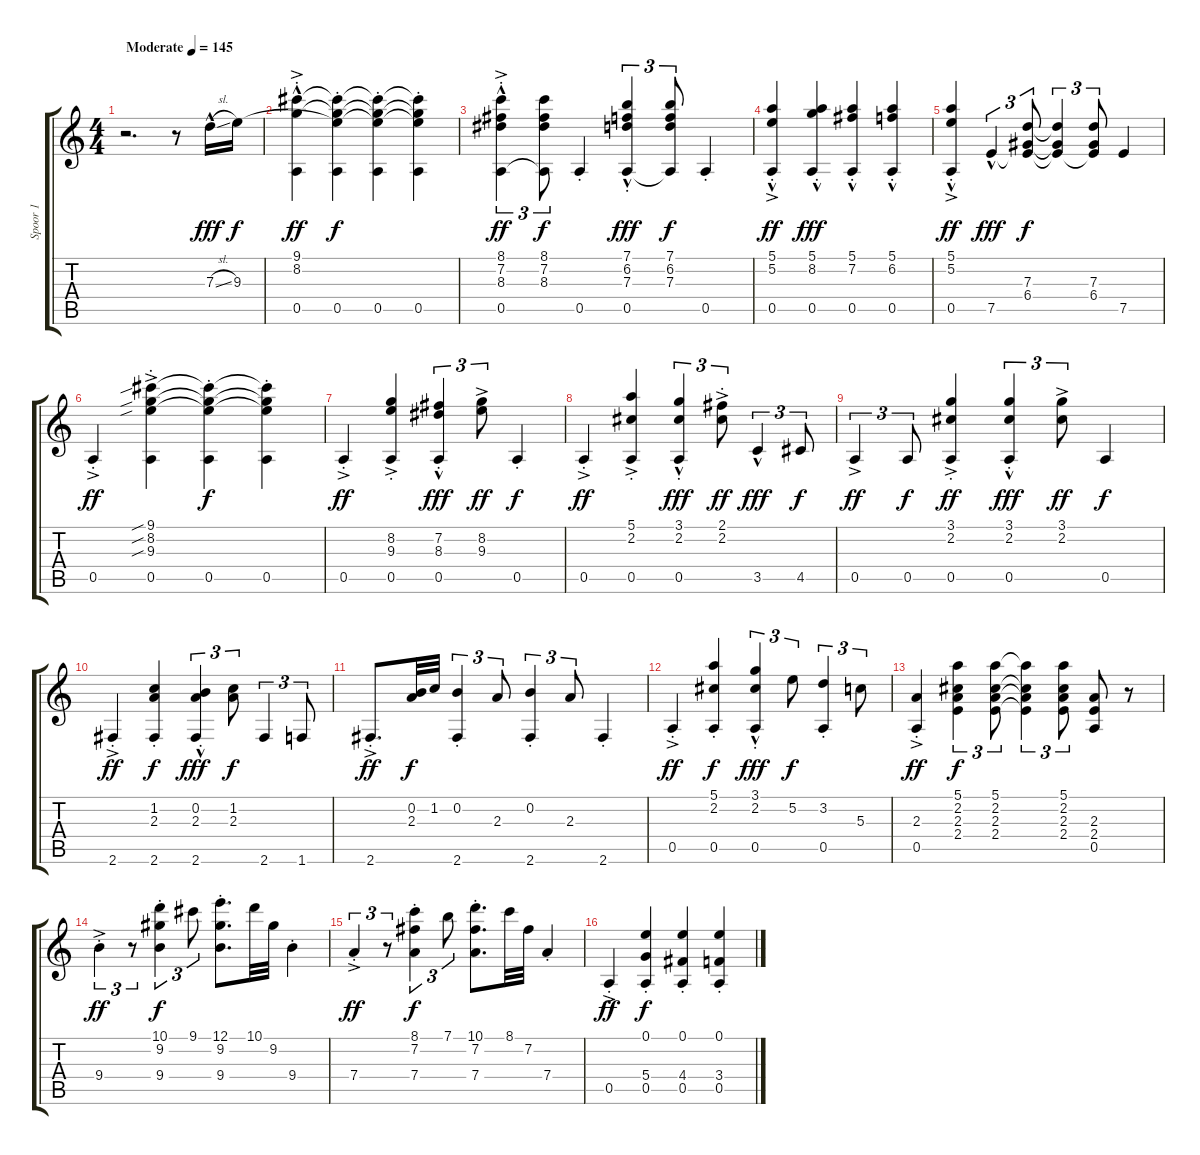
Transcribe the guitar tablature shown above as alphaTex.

\track ("Spoor 1" "Spoor 1") {instrument acousticguitarsteel}
\staff {score tabs}
\tuning (E4 B3 G3 D3 A2 E2) {hide}
\ts (4 4)
\tempo (145 "Moderate")
\clef g2
\ks c
r.2{d dy fff instrument acousticguitarsteel} r.8 7.3{sl hac}.16 9.3.16{dy f} |
(9.1{hac} 8.2{hac} 0.5{ac st}).4{dy ff} (9.1{t} 8.2{t} 9.3{t} 0.5{st}).4{dy f} (9.1{t} 8.2{t} 9.3{t} 0.5{st}).4 (9.1{t} 8.2{t} 9.3{t} 0.5{st}).4 |
(8.1{hac} 7.2{hac} 8.3{hac} 0.5{ac st}).4{tu (3 2) dy ff} (8.1 7.2 8.3 0.5{t}).8{tu (3 2) dy f} 0.5{st}.4 (7.1{hac} 6.2{hac} 7.3{hac} 0.5{st}).4{tu (3 2) dy fff} (7.1 6.2 7.3 0.5{t}).8{tu (3 2) dy f} 0.5{st}.4 |
(5.1{hac st} 5.2{hac st} 0.5{ac st}).4{dy ff} (5.1{hac st} 8.2{hac st} 0.5{st}).4{dy fff} (5.1{hac st} 7.2{hac st} 0.5{st}).4 (5.1{hac st} 6.2{hac st} 0.5{st}).4 |
(5.1{hac st} 5.2{hac st} 0.5{ac st}).4{dy ff} 7.5{hac}.4{tu (3 2) dy fff} (7.3 6.4 7.5{t}).8{tu (3 2) dy f} (7.3{t} 6.4{t} 7.5{t}).4{tu (3 2)} (7.3 6.4 7.5{t}).8{tu (3 2)} 7.5.4 |
0.5{ac st}.4{dy ff} (9.1{sib ac} 8.2{sib ac} 9.3{sib ac} 0.5{st}).4 (9.1{t} 8.2{t} 9.3{t} 0.5{st}).4{dy f} (9.1{t} 8.2{t} 9.3{t} 0.5{st}).4 |
0.5{ac st}.4{dy ff} (8.2{ac} 9.3{ac} 0.5{st}).4 (7.2{hac st} 8.3{hac st} 0.5{st}).4{tu (3 2) dy fff} (8.2{ac} 9.3{ac}).8{tu (3 2) dy ff} 0.5{st}.4{dy f} |
0.5{ac st}.4{dy ff} (5.1{ac} 2.2{ac} 0.5{st}).4 (3.1{hac} 2.2{hac} 0.5{st}).4{tu (3 2) dy fff} (2.1{ac} 2.2{ac st}).8{tu (3 2) dy ff} 3.5{hac}.4{tu (3 2) dy fff} 4.5.8{tu (3 2) dy f} |
0.5{ac}.4{tu (3 2) dy ff} 0.5.8{tu (3 2) dy f} (3.1{ac} 2.2{ac} 0.5{st}).4{dy ff} (3.1{hac st} 2.2{hac} 0.5{st}).4{tu (3 2) dy fff} (3.1{ac} 2.2{ac}).8{tu (3 2) dy ff} 0.5.4{dy f} |
2.6{ac st}.4{dy ff} (1.2 2.3 2.6{st}).4{dy f} (0.2{hac st} 2.3{hac} 2.6{st}).4{tu (3 2) dy fff} (1.2 2.3).8{tu (3 2) dy f} 2.6.4{tu (3 2)} 1.6.8{tu (3 2)} |
2.6{ac st}.8{d dy ff} (0.2 2.3).32{dy f} 1.2.32 (0.2 2.6{st}).4{tu (3 2)} 2.3.8{tu (3 2)} (0.2 2.6{st}).4{tu (3 2)} 2.3.8{tu (3 2)} 2.6{st}.4 |
0.5{ac st}.4{dy ff} (5.1 2.2 0.5{st}).4{dy f} (3.1{hac} 2.2{hac} 0.5{st}).4{tu (3 2) dy fff} 5.2.8{tu (3 2) dy f} (3.2 0.5{st}).4{tu (3 2)} 5.3.8{tu (3 2)} |
(2.3{st} 0.5{ac}).4{dy ff} (5.1 2.2 2.3 2.4).4{tu (3 2) dy f} (5.1 2.2 2.3 2.4).8{tu (3 2)} (5.1{t} 2.2{t} 2.3{t} 2.4{t}).4{tu (3 2)} (5.1 2.2 2.3 2.4).8{tu (3 2)} (2.3 2.4 0.5).8 r.8 |
9.4{ac st}.4{tu (3 2) dy ff} r.8{tu (3 2)} (10.1{st} 9.2{st} 9.4{st}).4{tu (3 2) dy f} 9.1.8{tu (3 2)} (12.1 9.2 9.4{st}).8{d} 10.1.32 9.2.32 9.4{st}.4 |
7.4{ac st}.4{tu (3 2) dy ff} r.8{tu (3 2)} (8.1{st} 7.2{st} 7.4{st}).4{tu (3 2) dy f} 7.1.8{tu (3 2)} (10.1 7.2 7.4{st}).8{d} 8.1.32 7.2.32 7.4{st}.4 |
0.5{ac st}.4{dy ff} (0.1{st} 5.4{st} 0.5{st}).4{dy f} (0.1{st} 4.4{st} 0.5{st}).4 (0.1{st} 3.4{st} 0.5{st}).4
